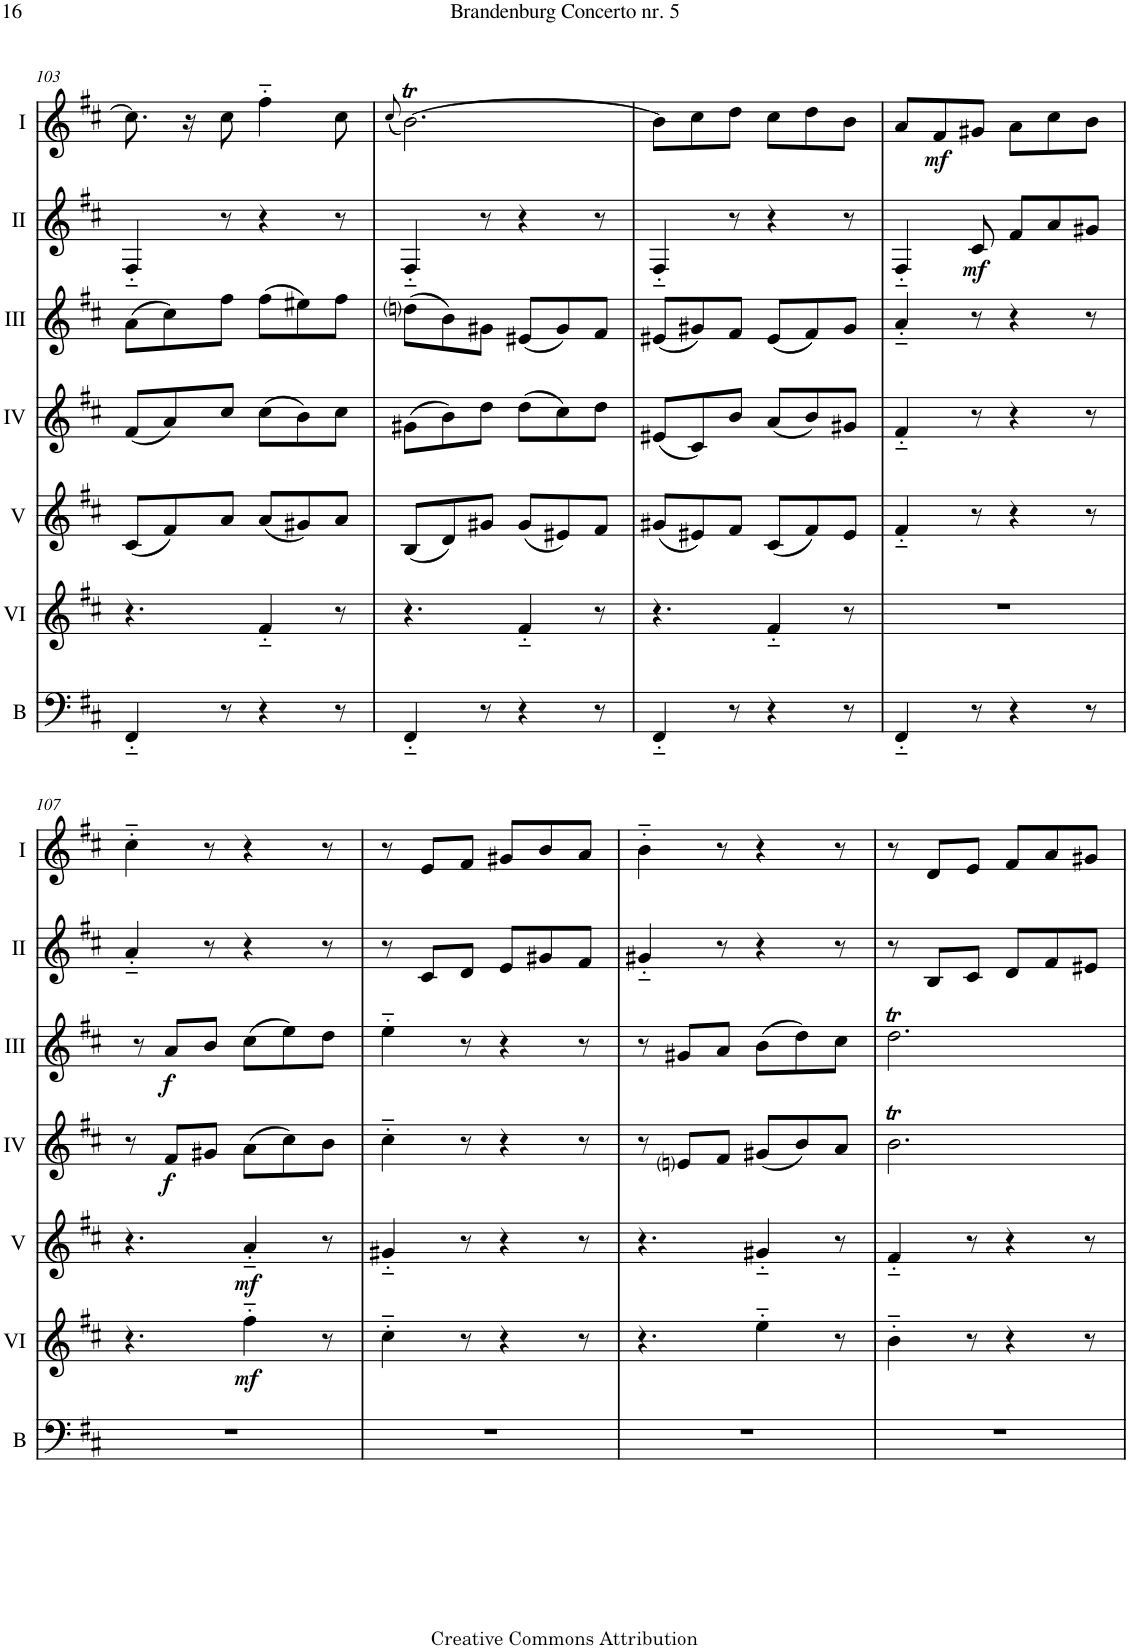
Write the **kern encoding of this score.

**kern	**kern	**dynam	**kern	**dynam	**kern	**dynam	**kern	**dynam	**kern	**dynam	**kern	**dynam
*part7	*part6	*part6	*part5	*part5	*part4	*part4	*part3	*part3	*part2	*part2	*part1	*part1
*staff7	*staff6	*staff6	*staff5	*staff5	*staff4	*staff4	*staff3	*staff3	*staff2	*staff2	*staff1	*staff1
*I"Bass	*I"Acc. 6	*	*I"Acc. 5	*	*I"Acc. 4	*	*I"Acc.3	*	*I"Acc. 2	*	*I"Acc. 1	*
*I'B	*	*	*	*	*	*	*	*	*	*	*	*
!!LO:PB:g=z
*clefF4	*clefG2	*	*clefG2	*	*clefG2	*	*clefG2	*	*clefG2	*	*clefG2	*
*Trd7c12	*Trd7c12	*	*	*	*	*	*	*	*Trd7c12	*	*	*
*k[f#c#]	*k[f#c#]	*	*k[f#c#]	*	*k[f#c#]	*	*k[f#c#]	*	*k[f#c#]	*	*k[f#c#]	*
*M6/8	*M6/8	*	*M6/8	*	*M6/8	*	*M6/8	*	*M6/8	*	*M6/8	*
=103	=103	=103	=103	=103	=103	=103	=103	=103	=103	=103	=103	=103
4FF#'~/	4.r	.	(8c#/L	.	(8f#/L	.	(8a\L	.	4F#'~/	.	8.cc#\]	.
.	.	.	8f#/)	.	8a/)	.	8cc#\)	.	.	.	.	.
.	.	.	.	.	.	.	.	.	.	.	16r	.
8r	.	.	8a/J	.	8cc#/J	.	8ff#\J	.	8r	.	8cc#\	.
4r	4f#'~/	.	(8a/L	.	(8cc#\L	.	(8ff#\L	.	4r	.	4ff#'~\	.
.	.	.	8g#X/)	.	8b\)	.	8ee#X\)	.	.	.	.	.
8r	8r	.	8a/J	.	8cc#\J	.	8ff#\J	.	8r	.	8cc#\	.
=104	=104	=104	=104	=104	=104	=104	=104	=104	=104	=104	=104	=104
.	.	.	.	.	.	.	.	.	.	.	(8qcc#/	.
4FF#'~/	4.r	.	(8B/L	.	(8g#X\L	.	(8ddni\L	.	4F#'~/	.	[2.bT\)	.
.	.	.	8d/)	.	8b\)	.	8b\)	.	.	.	.	.
8r	.	.	8g#X/J	.	8dd\J	.	8g#X\J	.	8r	.	.	.
4r	4f#'~/	.	(8g#/L	.	(8dd\L	.	(8e#X/L	.	4r	.	.	.
.	.	.	8e#X/)	.	8cc#\)	.	8g#/)	.	.	.	.	.
8r	8r	.	8f#/J	.	8dd\J	.	8f#/J	.	8r	.	.	.
=105	=105	=105	=105	=105	=105	=105	=105	=105	=105	=105	=105	=105
4FF#'~/	4.r	.	(8g#X/L	.	(8e#X/L	.	(8e#X/L	.	4F#'~/	.	8b\L]	.
.	.	.	8e#X/)	.	8c#/)	.	8g#X/)	.	.	.	8cc#\	.
8r	.	.	8f#/J	.	8b/J	.	8f#/J	.	8r	.	8dd\J	.
4r	4f#'~/	.	(8c#/L	.	(8a/L	.	(8e#/L	.	4r	.	8cc#\L	.
.	.	.	8f#/)	.	8b/)	.	8f#/)	.	.	.	8dd\	.
8r	8r	.	8e#/J	.	8g#X/J	.	8g#/J	.	8r	.	8b\J	.
=106	=106	=106	=106	=106	=106	=106	=106	=106	=106	=106	=106	=106
4FF#'~/	2.r	.	4f#'~/	.	4f#'~/	.	4a'~/	.	4F#'~/	.	8a/L	.
!	!	!	!	!	!	!	!	!	!	!	!	!LO:DY:b
.	.	.	.	.	.	.	.	.	.	.	8f#/	mf
!	!	!	!	!	!	!	!	!	!	!LO:DY:b	!	!
8r	.	.	8r	.	8r	.	8r	.	8c#/	mf	8g#X/J	.
4r	.	.	4r	.	4r	.	4r	.	8f#/L	.	8a\L	.
.	.	.	.	.	.	.	.	.	8a/	.	8cc#\	.
8r	.	.	8r	.	8r	.	8r	.	8g#X/J	.	8b\J	.
!!LO:LB:g=z
=107	=107	=107	=107	=107	=107	=107	=107	=107	=107	=107	=107	=107
2.r	4.r	.	4.r	.	8r	.	8r	.	4a'~/	.	4cc#'~\	.
!	!	!	!	!	!	!LO:DY:b	!	!LO:DY:b	!	!	!	!
.	.	.	.	.	8f#/L	f	8a/L	f	.	.	.	.
.	.	.	.	.	8g#X/J	.	8b/J	.	8r	.	8r	.
!	!	!LO:DY:b	!	!LO:DY:b	!	!	!	!	!	!	!	!
.	4ff#'~\	mf	4a'~/	mf	(8a\L	.	(8cc#\L	.	4r	.	4r	.
.	.	.	.	.	8cc#\)	.	8ee\)	.	.	.	.	.
.	8r	.	8r	.	8b\J	.	8dd\J	.	8r	.	8r	.
=108	=108	=108	=108	=108	=108	=108	=108	=108	=108	=108	=108	=108
2.r	4cc#'~\	.	4g#X'~/	.	4cc#'~\	.	4ee'~\	.	8r	.	8r	.
.	.	.	.	.	.	.	.	.	8c#/L	.	8e/L	.
.	8r	.	8r	.	8r	.	8r	.	8d/J	.	8f#/J	.
.	4r	.	4r	.	4r	.	4r	.	8e/L	.	8g#X/L	.
.	.	.	.	.	.	.	.	.	8g#X/	.	8b/	.
.	8r	.	8r	.	8r	.	8r	.	8f#/J	.	8a/J	.
=109	=109	=109	=109	=109	=109	=109	=109	=109	=109	=109	=109	=109
2.r	4.r	.	4.r	.	8r	.	8r	.	4g#X'~/	.	4b'~\	.
.	.	.	.	.	8eni/L	.	8g#X/L	.	.	.	.	.
.	.	.	.	.	8f#/J	.	8a/J	.	8r	.	8r	.
.	4ee'~\	.	4g#X'~/	.	(8g#X/L	.	(8b\L	.	4r	.	4r	.
.	.	.	.	.	8b/)	.	8dd\)	.	.	.	.	.
.	8r	.	8r	.	8a/J	.	8cc#\J	.	8r	.	8r	.
=110	=110	=110	=110	=110	=110	=110	=110	=110	=110	=110	=110	=110
2.r	4b'~\	.	4f#'~/	.	2.bT\	.	2.ddT\	.	8r	.	8r	.
.	.	.	.	.	.	.	.	.	8B/L	.	8d/L	.
.	8r	.	8r	.	.	.	.	.	8c#/J	.	8e/J	.
.	4r	.	4r	.	.	.	.	.	8d/L	.	8f#/L	.
.	.	.	.	.	.	.	.	.	8f#/	.	8a/	.
.	8r	.	8r	.	.	.	.	.	8e#X/J	.	8g#X/J	.
=	=	=	=	=	=	=	=	=	=	=	=	=
*-	*-	*-	*-	*-	*-	*-	*-	*-	*-	*-	*-	*-
